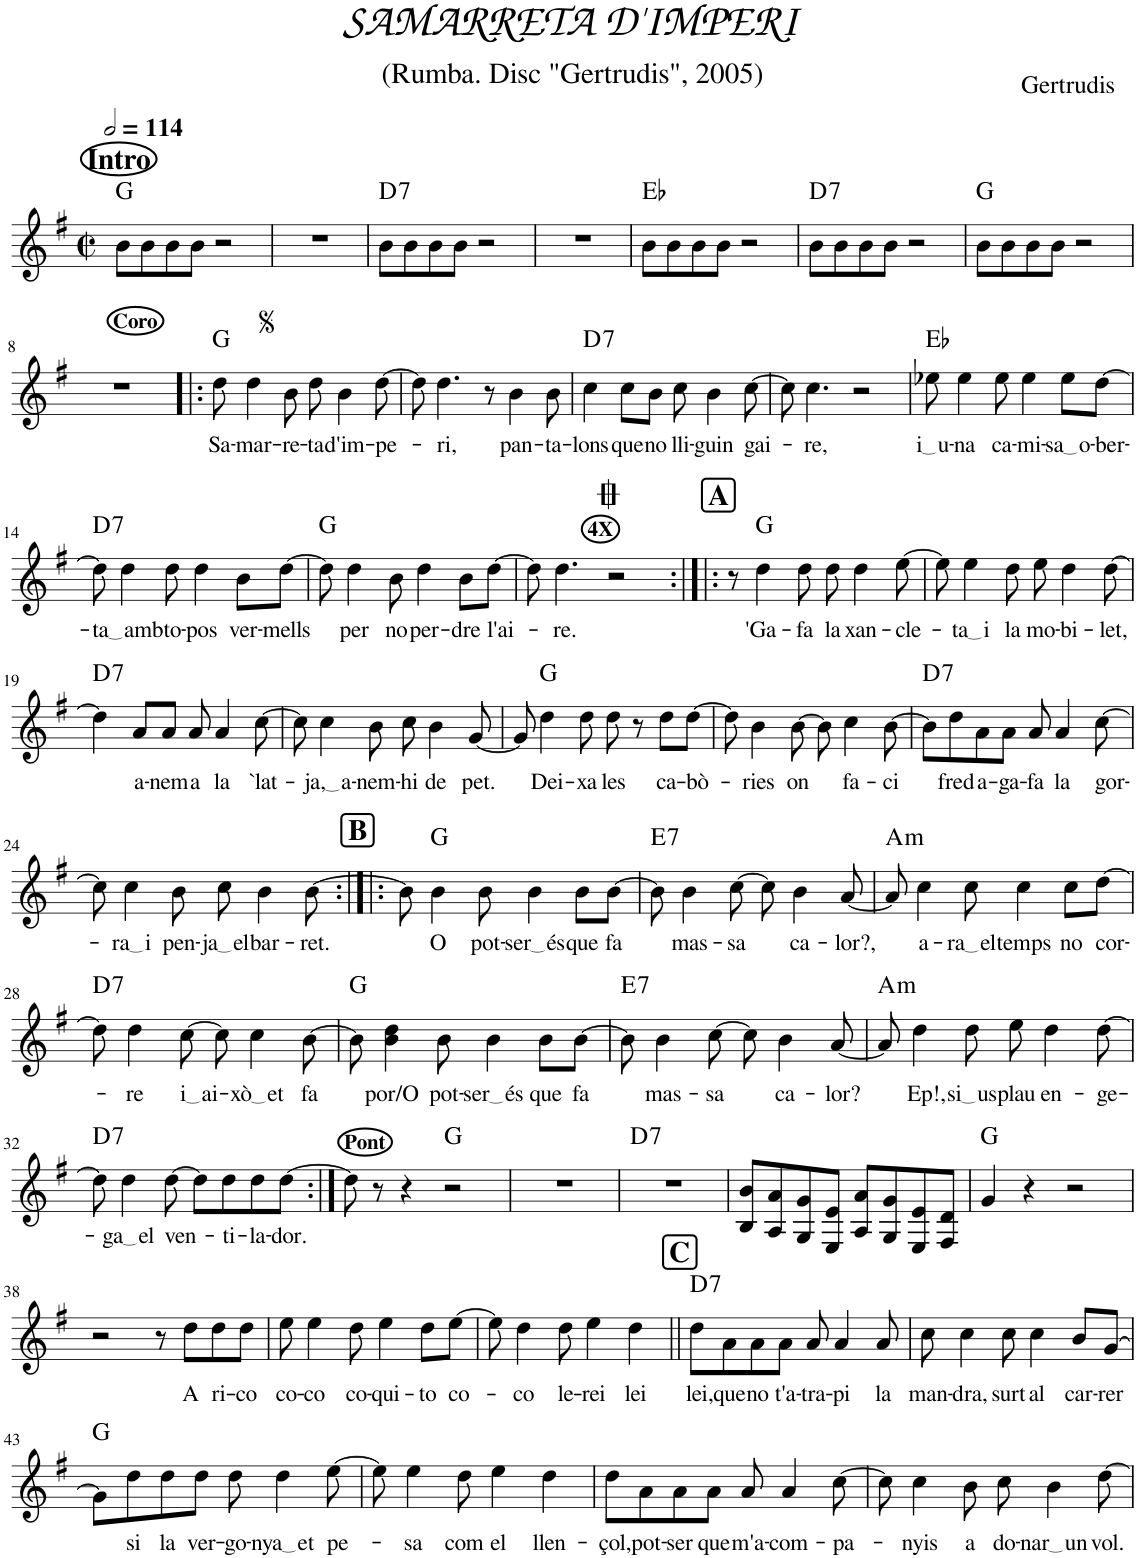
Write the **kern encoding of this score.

**kern	**text	**harte
*part1	*part1	*part1
*staff1	*staff1	*
*I"Oboè	*	*
*I'Ob.	*	*
*clefG2	*	*
*k[f#]	*	*
*M2/2	*	*
*met(c|)	*	*
*MM228	*	*
=1	=1	=1
!LO:TX:a:B:t=Intro	!	!
8b\L	.	G:maj
8b\	.	.
8b\	.	.
8b\J	.	.
2r	.	.
=2	=2	=2
1r	.	.
=3	=3	=3
!	!	!LO:H:kt=7
8b\L	.	D:7
8b\	.	.
8b\	.	.
8b\J	.	.
2r	.	.
=4	=4	=4
1r	.	.
=5	=5	=5
8b\L	.	Eb:maj
8b\	.	.
8b\	.	.
8b\J	.	.
2r	.	.
=6	=6	=6
!	!	!LO:H:kt=7
8b\L	.	D:7
8b\	.	.
8b\	.	.
8b\J	.	.
2r	.	.
=7	=7	=7
8b\L	.	G:maj
8b\	.	.
8b\	.	.
8b\J	.	.
2r	.	.
!!LO:LB:g=z
=8	=8	=8
1r	.	.
=9!|:	=9!|:	=9!|:
!LO:TX:a:B:t=Coro	!	!
!	!LO:LY:b	!
8dd\	Sa-	G:maj
!	!LO:LY:b	!
4dd\	-mar-	.
!	!LO:LY:b	!
8b\	-re-	.
!	!LO:LY:b	!
8dd\	-ta	.
!	!LO:LY:b	!
4b\	d'im-	.
!	!LO:LY:b	!
[8dd\	-pe-	.
=10	=10	=10
8dd\]	.	.
!	!LO:LY:b	!
4.dd\	-ri,	.
8r	.	.
!	!LO:LY:b	!
4b\	pan-	.
!	!LO:LY:b	!
8b\	-ta-	.
=11	=11	=11
!	!LO:LY:b	!LO:H:kt=7
4cc\	-lons	D:7
!	!LO:LY:b	!
8cc\L	que	.
!	!LO:LY:b	!
8b\J	no	.
!	!LO:LY:b	!
8cc\	lli-	.
!	!LO:LY:b	!
4b\	-guin	.
!	!LO:LY:b	!
[8cc\	gai-	.
=12	=12	=12
8cc\]	.	.
!	!LO:LY:b	!
4.cc\	-re,	.
2r	.	.
=13	=13	=13
!	!LO:LY:b	!
8ee-X\	i u	Eb:maj
!	!LO:LY:b	!
4ee-\	-na	.
!	!LO:LY:b	!
8ee-\	ca-	.
!	!LO:LY:b	!
4ee-\	-mi-	.
!	!LO:LY:b	!
8ee-\L	sa o	.
!	!LO:LY:b	!
[8dd\J	-ber-	.
!!LO:LB:g=z
=14	=14	=14
!	!	!LO:H:kt=7
8dd\]	.	D:7
!	!LO:LY:b	!
4dd\	ta amb	.
!	!LO:LY:b	!
8dd\	to-	.
!	!LO:LY:b	!
4dd\	-pos	.
!	!LO:LY:b	!
8b\L	ver-	.
!	!LO:LY:b	!
[8dd\J	-mells	.
=15	=15	=15
8dd\]	.	G:maj
!	!LO:LY:b	!
4dd\	per	.
!	!LO:LY:b	!
8b\	no	.
!	!LO:LY:b	!
4dd\	per-	.
!	!LO:LY:b	!
8b\L	-dre	.
!	!LO:LY:b	!
[8dd\J	l'ai-	.
=16	=16	=16
8dd\]	.	.
!	!LO:LY:b	!
4.dd\	-re.	.
!LO:TX:a:B:t=4X	!	!
2r	.	.
!!LO:REH:place=s1:a:B:cj:fs=14:t=A
=17:|!|:	=17:|!|:	=17:|!|:
8r	.	.
!	!LO:LY:b	!
4dd\	'Ga-	G:maj
!	!LO:LY:b	!
8dd\	-fa	.
!	!LO:LY:b	!
8dd\	la	.
!	!LO:LY:b	!
4dd\	xan-	.
!	!LO:LY:b	!
[8ee\	-cle-	.
=18	=18	=18
8ee\]	.	.
!	!LO:LY:b	!
4ee\	ta i	.
!	!LO:LY:b	!
8dd\	la	.
!	!LO:LY:b	!
8ee\	mo-	.
!	!LO:LY:b	!
4dd\	-bi-	.
!	!LO:LY:b	!
[8dd\	-let,	.
!!LO:LB:g=z
=19	=19	=19
!	!	!LO:H:kt=7
4dd\]	.	D:7
!	!LO:LY:b	!
8a/L	a-	.
!	!LO:LY:b	!
8a/J	-nem	.
!	!LO:LY:b	!
8a/	a	.
!	!LO:LY:b	!
4a/	la	.
!	!LO:LY:b	!
[8cc\	`lat-	.
=20	=20	=20
8cc\]	.	.
!	!LO:LY:b	!
4cc\	ja, a	.
!	!LO:LY:b	!
8b\	-nem-	.
!	!LO:LY:b	!
8cc\	-hi	.
!	!LO:LY:b	!
4b\	de	.
!	!LO:LY:b	!
[8g/	pet.	.
=21	=21	=21
8g/]	.	.
!	!LO:LY:b	!
4dd\	Dei-	G:maj
!	!LO:LY:b	!
8dd\	-xa	.
!	!LO:LY:b	!
8dd\	les	.
8r	.	.
!	!LO:LY:b	!
8dd\L	ca-	.
!	!LO:LY:b	!
[8dd\J	-bò-	.
=22	=22	=22
8dd\]	.	.
!	!LO:LY:b	!
4b\	-ries	.
!	!LO:LY:b	!
[8b\	on	.
8b\]	.	.
!	!LO:LY:b	!
4cc\	fa-	.
!	!LO:LY:b	!
[8b\	-ci	.
=23	=23	=23
!	!	!LO:H:kt=7
8b\L]	.	D:7
!	!LO:LY:b	!
8dd\	fred	.
!	!LO:LY:b	!
8a\	a-	.
!	!LO:LY:b	!
8a\J	-ga-	.
!	!LO:LY:b	!
8a/	-fa	.
!	!LO:LY:b	!
4a/	la	.
!	!LO:LY:b	!
[8cc\	gor-	.
!!LO:LB:g=z
=24	=24	=24
8cc\]	.	.
!	!LO:LY:b	!
4cc\	ra i	.
!	!LO:LY:b	!
8b\	pen-	.
!	!LO:LY:b	!
8cc\	ja el	.
!	!LO:LY:b	!
4b\	bar-	.
!	!LO:LY:b	!
[8b\	-ret.	.
!!LO:REH:place=s1:a:B:cj:fs=14:t=B
=25:|!|:	=25:|!|:	=25:|!|:
8b\]	.	.
!	!LO:LY:b	!
4b\	O	G:maj
!	!LO:LY:b	!
8b\	pot-	.
!	!LO:LY:b	!
4b\	ser és	.
!	!LO:LY:b	!
8b\L	que	.
!	!LO:LY:b	!
[8b\J	fa	.
=26	=26	=26
!	!	!LO:H:kt=7
8b\]	.	E:7
!	!LO:LY:b	!
4b\	mas-	.
!	!LO:LY:b	!
[8cc\	-sa	.
8cc\]	.	.
!	!LO:LY:b	!
4b\	ca-	.
!	!LO:LY:b	!
[8a/	-lor?,	.
=27	=27	=27
!	!	!LO:H:kt=m
8a/]	.	A:min
!	!LO:LY:b	!
4cc\	a-	.
!	!LO:LY:b	!
8cc\	ra el	.
!	!LO:LY:b	!
4cc\	temps	.
!	!LO:LY:b	!
8cc\L	no	.
!	!LO:LY:b	!
[8dd\J	cor-	.
!!LO:LB:g=z
=28	=28	=28
!	!	!LO:H:kt=7
8dd\]	.	D:7
!	!LO:LY:b	!
4dd\	-re	.
!	!LO:LY:b	!
[8cc\	i ai	.
8cc\]	.	.
!	!LO:LY:b	!
4cc\	xò et	.
!	!LO:LY:b	!
[8b\	fa	.
=29	=29	=29
8b\]	.	G:maj
!	!LO:LY:b	!
4b\ 4dd\	por/O	.
!	!LO:LY:b	!
8b\	pot-	.
!	!LO:LY:b	!
4b\	ser és	.
!	!LO:LY:b	!
8b\L	que	.
!	!LO:LY:b	!
[8b\J	fa	.
=30	=30	=30
!	!	!LO:H:kt=7
8b\]	.	E:7
!	!LO:LY:b	!
4b\	mas-	.
!	!LO:LY:b	!
[8cc\	-sa	.
8cc\]	.	.
!	!LO:LY:b	!
4b\	ca-	.
!	!LO:LY:b	!
[8a/	-lor?	.
=31	=31	=31
!	!	!LO:H:kt=m
8a/]	.	A:min
!	!LO:LY:b	!
4dd\	Ep!,	.
!	!LO:LY:b	!
8dd\	si us	.
!	!LO:LY:b	!
8ee\	plau	.
!	!LO:LY:b	!
4dd\	en-	.
!	!LO:LY:b	!
[8dd\	-ge-	.
!!LO:LB:g=z
=32	=32	=32
!	!	!LO:H:kt=7
8dd\]	.	D:7
!	!LO:LY:b	!
4dd\	ga el	.
!	!LO:LY:b	!
[8dd\	ven-	.
8dd\L]	.	.
!	!LO:LY:b	!
8dd\	-ti-	.
!	!LO:LY:b	!
8dd\	-la-	.
!	!LO:LY:b	!
[8dd\J	-dor.	.
=33:|!	=33:|!	=33:|!
!LO:TX:a:B:t=Pont	!	!
8dd\]	.	.
8r	.	.
4r	.	.
2r	.	G:maj
=34	=34	=34
1r	.	.
=35	=35	=35
!	!	!LO:H:kt=7
1r	.	D:7
=36	=36	=36
8B/ 8b/L	.	.
8A/ 8a/	.	.
8G/ 8g/	.	.
8E/ 8e/J	.	.
8A/ 8a/L	.	.
8G/ 8g/	.	.
8E/ 8e/	.	.
8F#/ 8d/J	.	.
=37	=37	=37
4g/	.	G:maj
4r	.	.
2r	.	.
!!LO:LB:g=z
=38	=38	=38
2r	.	.
8r	.	.
!	!LO:LY:b	!
8dd\L	A	.
!	!LO:LY:b	!
8dd\	ri-	.
!	!LO:LY:b	!
8dd\J	-co	.
=39	=39	=39
!	!LO:LY:b	!
8ee\	co-	.
!	!LO:LY:b	!
4ee\	-co	.
!	!LO:LY:b	!
8dd\	co-	.
!	!LO:LY:b	!
4ee\	-qui-	.
!	!LO:LY:b	!
8dd\L	-to	.
!	!LO:LY:b	!
[8ee\J	co-	.
=40	=40	=40
8ee\]	.	.
!	!LO:LY:b	!
4dd\	-co	.
!	!LO:LY:b	!
8dd\	le-	.
!	!LO:LY:b	!
4ee\	-rei	.
!	!LO:LY:b	!
4dd\	lei	.
!!LO:REH:place=s1:a:B:cj:fs=14:t=C
=41||	=41||	=41||
!	!LO:LY:b	!LO:H:kt=7
8dd\L	lei,	D:7
!	!LO:LY:b	!
8a\	que	.
!	!LO:LY:b	!
8a\	no	.
!	!LO:LY:b	!
8a\J	t'a-	.
!	!LO:LY:b	!
8a/	-tra-	.
!	!LO:LY:b	!
4a/	-pi	.
!	!LO:LY:b	!
8a/	la	.
=42	=42	=42
!	!LO:LY:b	!
8cc\	man-	.
!	!LO:LY:b	!
4cc\	-dra,	.
!	!LO:LY:b	!
8cc\	surt	.
!	!LO:LY:b	!
4cc\	al	.
!	!LO:LY:b	!
8b/L	car-	.
!	!LO:LY:b	!
[8g/J	-rer	.
!!LO:LB:g=z
=43	=43	=43
8g\L]	.	G:maj
!	!LO:LY:b	!
8dd\	si	.
!	!LO:LY:b	!
8dd\	la	.
!	!LO:LY:b	!
8dd\J	ver-	.
!	!LO:LY:b	!
8dd\	-go-	.
!	!LO:LY:b	!
4dd\	nya et	.
!	!LO:LY:b	!
[8ee\	pe-	.
=44	=44	=44
8ee\]	.	.
!	!LO:LY:b	!
4ee\	-sa	.
!	!LO:LY:b	!
8dd\	com	.
!	!LO:LY:b	!
4ee\	el	.
!	!LO:LY:b	!
4dd\	llen-	.
=45	=45	=45
!	!LO:LY:b	!
8dd\L	-çol,	.
!	!LO:LY:b	!
8a\	pot-	.
!	!LO:LY:b	!
8a\	-ser	.
!	!LO:LY:b	!
8a\J	que	.
!	!LO:LY:b	!
8a/	m'a-	.
!	!LO:LY:b	!
4a/	-com-	.
!	!LO:LY:b	!
[8cc\	-pa-	.
=46	=46	=46
8cc\]	.	.
!	!LO:LY:b	!
4cc\	-nyis	.
!	!LO:LY:b	!
8b\	a	.
!	!LO:LY:b	!
8cc\	do-	.
!	!LO:LY:b	!
4b\	nar un	.
!	!LO:LY:b	!
[8dd\	vol.	.
=	=	=
*-	*-	*-
